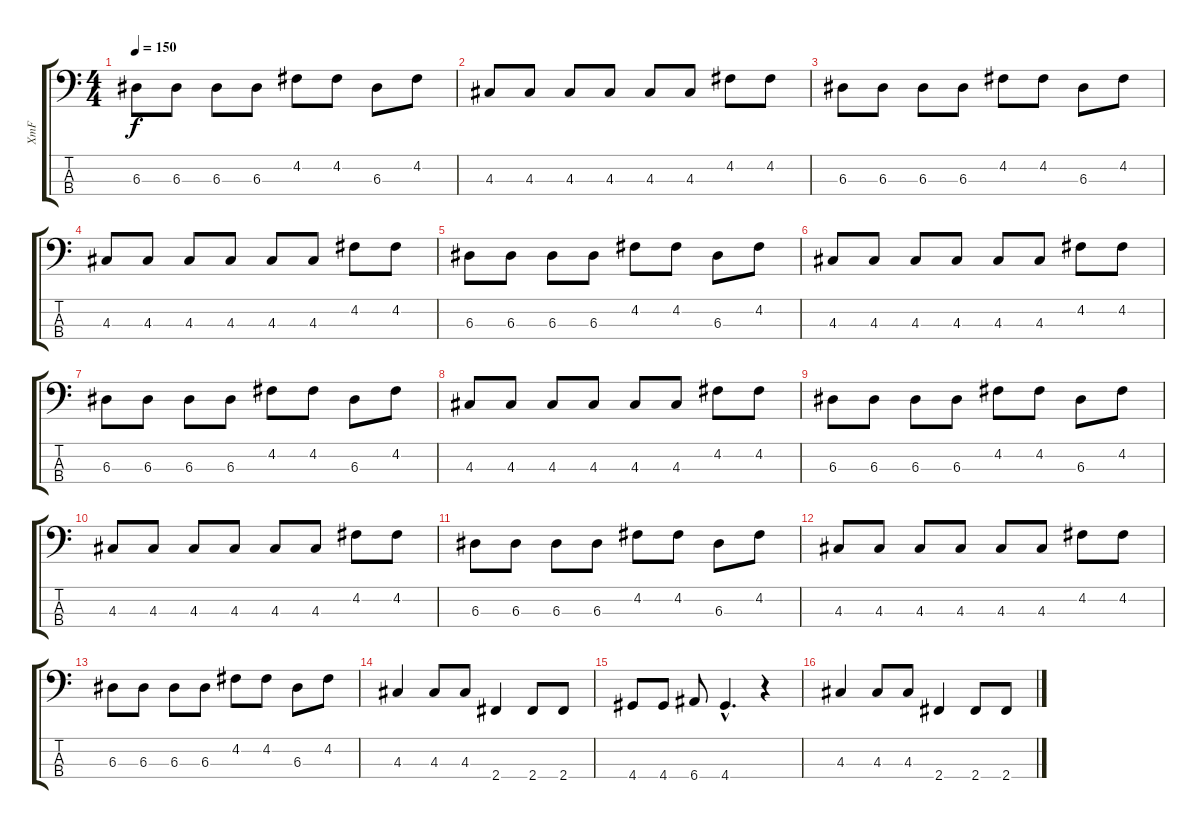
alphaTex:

\track ("XmF" "XmF") {instrument electricbassfinger}
\staff {score tabs}
\tuning (G2 D2 A1 E1) {hide}
\ts (4 4)
\tempo 150
\clef f4
\ks c
6.3.8{dy f} 6.3.8 6.3.8 6.3.8 4.2.8 4.2.8 6.3.8 4.2.8 |
4.3.8 4.3.8 4.3.8 4.3.8 4.3.8 4.3.8 4.2.8 4.2.8 |
6.3.8 6.3.8 6.3.8 6.3.8 4.2.8 4.2.8 6.3.8 4.2.8 |
4.3.8 4.3.8 4.3.8 4.3.8 4.3.8 4.3.8 4.2.8 4.2.8 |
6.3.8 6.3.8 6.3.8 6.3.8 4.2.8 4.2.8 6.3.8 4.2.8 |
4.3.8 4.3.8 4.3.8 4.3.8 4.3.8 4.3.8 4.2.8 4.2.8 |
6.3.8 6.3.8 6.3.8 6.3.8 4.2.8 4.2.8 6.3.8 4.2.8 |
4.3.8 4.3.8 4.3.8 4.3.8 4.3.8 4.3.8 4.2.8 4.2.8 |
6.3.8 6.3.8 6.3.8 6.3.8 4.2.8 4.2.8 6.3.8 4.2.8 |
4.3.8 4.3.8 4.3.8 4.3.8 4.3.8 4.3.8 4.2.8 4.2.8 |
6.3.8 6.3.8 6.3.8 6.3.8 4.2.8 4.2.8 6.3.8 4.2.8 |
4.3.8 4.3.8 4.3.8 4.3.8 4.3.8 4.3.8 4.2.8 4.2.8 |
6.3.8 6.3.8 6.3.8 6.3.8 4.2.8 4.2.8 6.3.8 4.2.8 |
4.3.4 4.3.8 4.3.8 2.4.4 2.4.8 2.4.8 |
4.4.8 4.4.8 6.4.8 4.4{hac}.4{d} r.4 |
4.3.4 4.3.8 4.3.8 2.4.4 2.4.8 2.4.8
